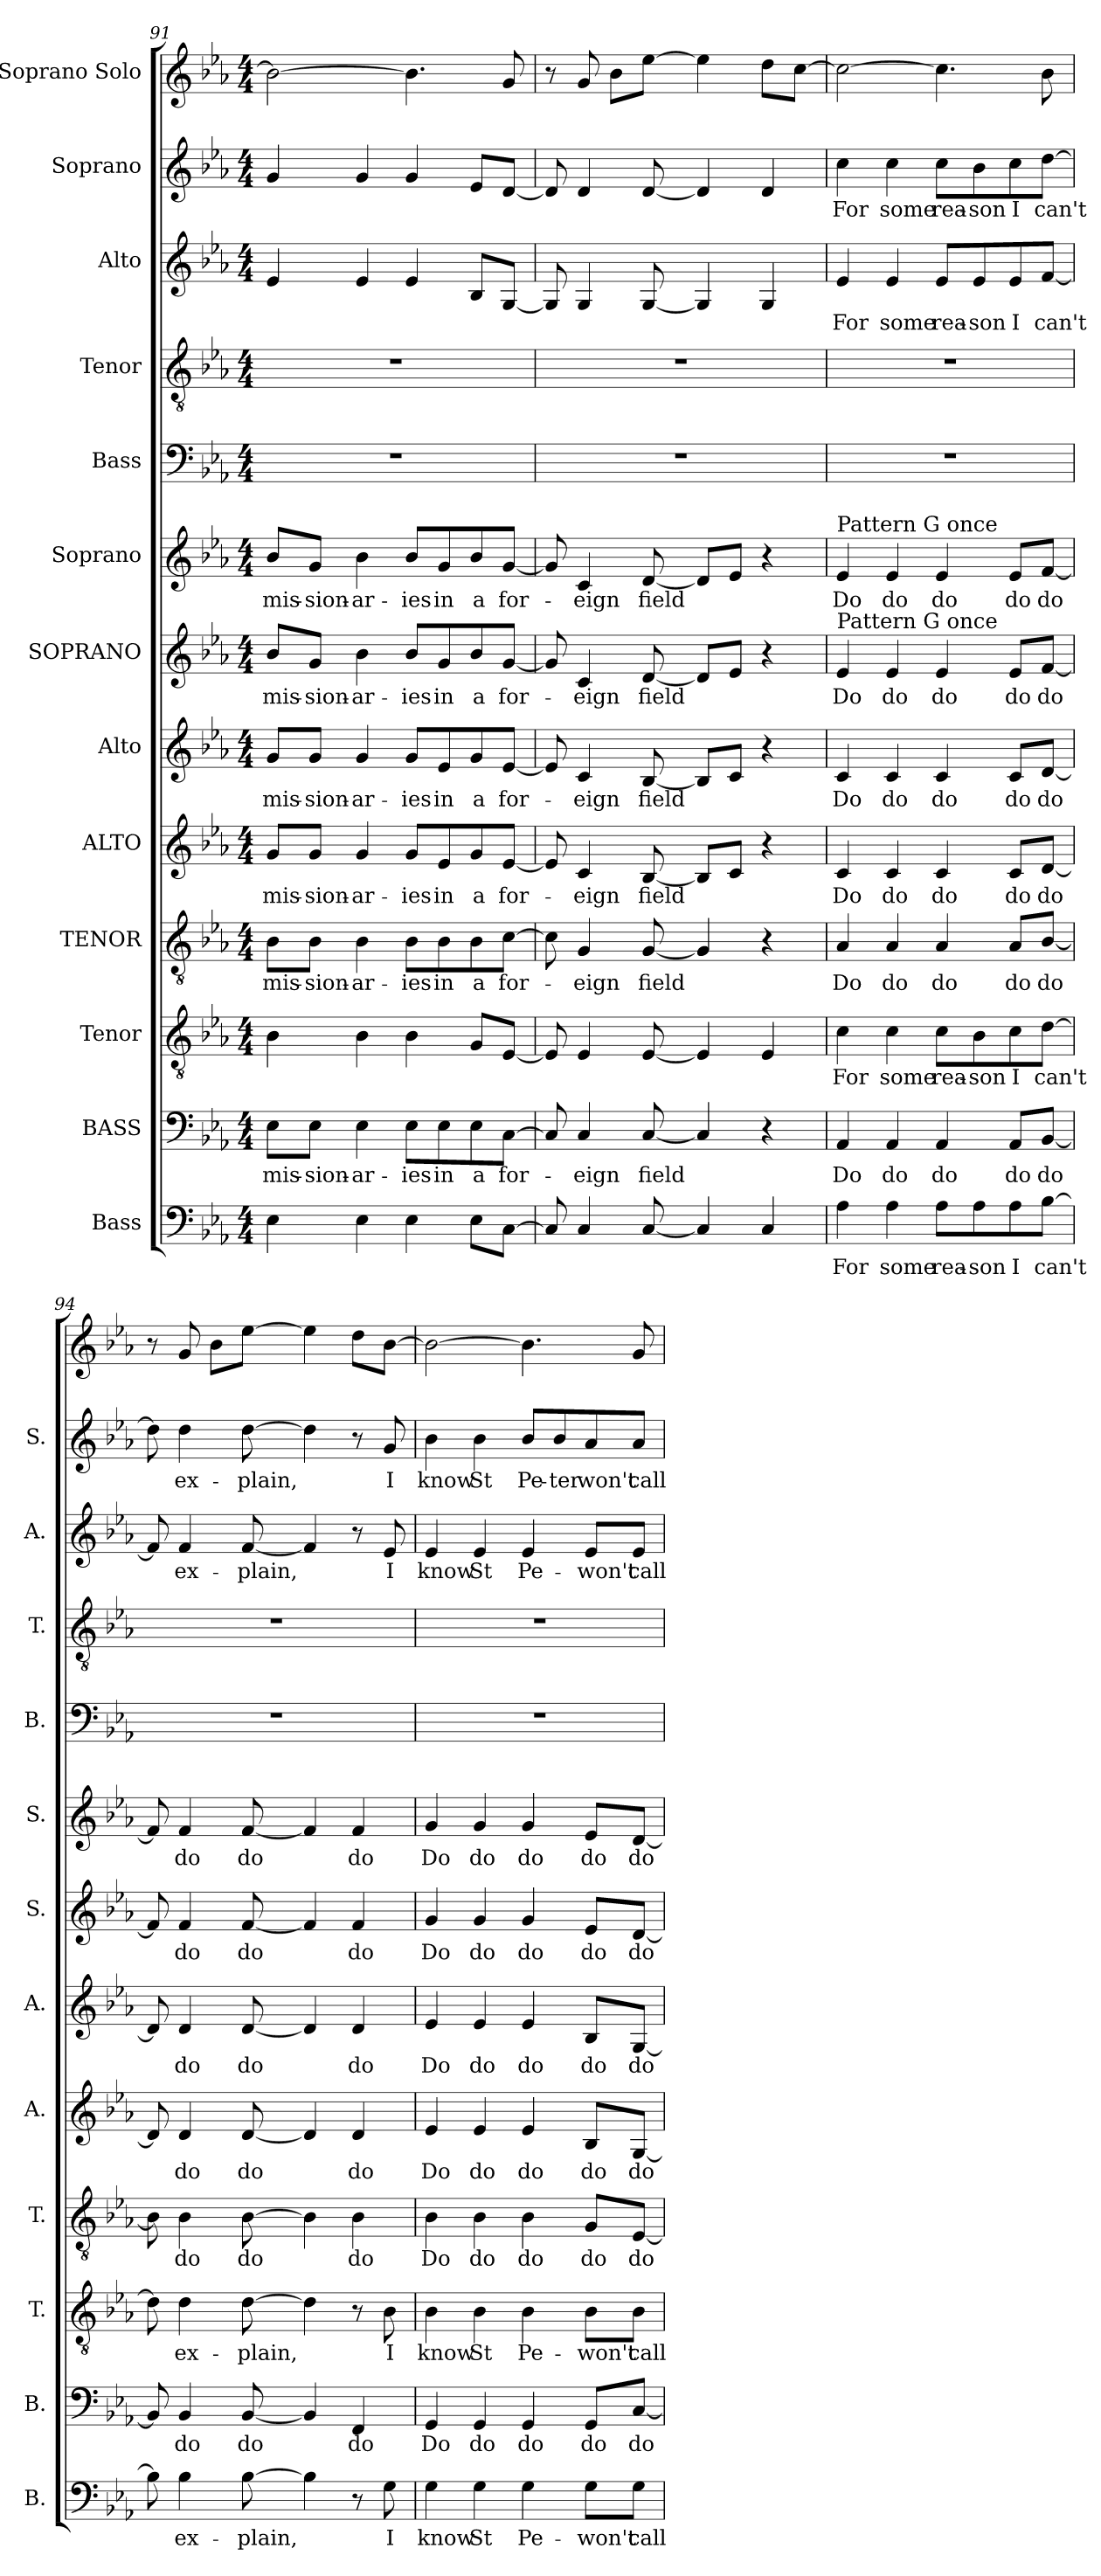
**kern	**text	**kern	**text	**kern	**text	**kern	**text	**kern	**text	**kern	**text	**kern	**text	**kern	**text	**kern	**kern	**kern	**text	**kern	**text	**kern
*part13	*part13	*part12	*part12	*part11	*part11	*part10	*part10	*part9	*part9	*part8	*part8	*part7	*part7	*part6	*part6	*part5	*part4	*part3	*part3	*part2	*part2	*part1
*staff13	*staff13	*staff12	*staff12	*staff11	*staff11	*staff10	*staff10	*staff9	*staff9	*staff8	*staff8	*staff7	*staff7	*staff6	*staff6	*staff5	*staff4	*staff3	*staff3	*staff2	*staff2	*staff1
*I"Bass	*	*I"BASS	*	*I"Tenor	*	*I"TENOR	*	*I"ALTO	*	*I"Alto	*	*I"SOPRANO	*	*I"Soprano	*	*I"Bass	*I"Tenor	*I"Alto	*	*I"Soprano	*	*I"Soprano Solo
*I'B.	*	*I'B.	*	*I'T.	*	*I'T.	*	*I'A.	*	*I'A.	*	*I'S.	*	*I'S.	*	*I'B.	*I'T.	*I'A.	*	*I'S.	*	*
!!LO:PB:g=z
*clefF4	*	*clefF4	*	*clefGv2	*	*clefGv2	*	*clefG2	*	*clefG2	*	*clefG2	*	*clefG2	*	*clefF4	*clefGv2	*clefG2	*	*clefG2	*	*clefG2
*	*	*	*	*ITrd7c12	*	*ITrd7c12	*	*	*	*	*	*	*	*	*	*	*ITrd7c12	*	*	*	*	*
*k[b-e-a-]	*	*k[b-e-a-]	*	*k[b-e-a-]	*	*k[b-e-a-]	*	*k[b-e-a-]	*	*k[b-e-a-]	*	*k[b-e-a-]	*	*k[b-e-a-]	*	*k[b-e-a-]	*k[b-e-a-]	*k[b-e-a-]	*	*k[b-e-a-]	*	*k[b-e-a-]
*M4/4	*	*M4/4	*	*M4/4	*	*M4/4	*	*M4/4	*	*M4/4	*	*M4/4	*	*M4/4	*	*M4/4	*M4/4	*M4/4	*	*M4/4	*	*M4/4
=91	=91	=91	=91	=91	=91	=91	=91	=91	=91	=91	=91	=91	=91	=91	=91	=91	=91	=91	=91	=91	=91	=91
4E-\	.	8E-\L	mis-	4BB-\	.	8BB-\L	mis-	8g/L	mis-	8g/L	mis-	8b-/L	mis-	8b-/L	mis-	1r	1r	4e-/	.	4g/	.	2b-\_
.	.	8E-\J	-sion-	.	.	8BB-\J	-sion-	8g/J	-sion-	8g/J	-sion-	8g/J	-sion-	8g/J	-sion-	.	.	.	.	.	.	.
4E-\	.	4E-\	-ar-	4BB-\	.	4BB-\	-ar-	4g/	-ar-	4g/	-ar-	4b-\	-ar-	4b-\	-ar-	.	.	4e-/	.	4g/	.	.
4E-\	.	8E-\L	-ies	4BB-\	.	8BB-\L	-ies	8g/L	-ies	8g/L	-ies	8b-/L	-ies	8b-/L	-ies	.	.	4e-/	.	4g/	.	4.b-\]
.	.	8E-\	in	.	.	8BB-\	in	8e-/	in	8e-/	in	8g/	in	8g/	in	.	.	.	.	.	.	.
8E-\L	.	8E-\	a	8GG/L	.	8BB-\	a	8g/	a	8g/	a	8b-/	a	8b-/	a	.	.	8B-/L	.	8e-/L	.	.
[8C\J	.	[8C\J	for-	[8EE-/J	.	[8C\J	for-	[8e-/J	for-	[8e-/J	for-	[8g/J	for-	[8g/J	for-	.	.	[8G/J	.	[8d/J	.	8g/
=92	=92	=92	=92	=92	=92	=92	=92	=92	=92	=92	=92	=92	=92	=92	=92	=92	=92	=92	=92	=92	=92	=92
8C/]	.	8C/]	.	8EE-/]	.	8C\]	.	8e-/]	.	8e-/]	.	8g/]	.	8g/]	.	1r	1r	8G/]	.	8d/]	.	8r
4C/	.	4C/	-eign	4EE-/	.	4GG/	-eign	4c/	-eign	4c/	-eign	4c/	-eign	4c/	-eign	.	.	4G/	.	4d/	.	8g/
.	.	.	.	.	.	.	.	.	.	.	.	.	.	.	.	.	.	.	.	.	.	8b-\L
[8C/	.	[8C/	field	[8EE-/	.	[8GG/	field	[8B-/	field	[8B-/	field	[8d/	field	[8d/	field	.	.	[8G/	.	[8d/	.	[8ee-\J
4C/]	.	4C/]	.	4EE-/]	.	4GG/]	.	8B-/L]	.	8B-/L]	.	8d/L]	.	8d/L]	.	.	.	4G/]	.	4d/]	.	4ee-\]
.	.	.	.	.	.	.	.	8c/J	.	8c/J	.	8e-/J	.	8e-/J	.	.	.	.	.	.	.	.
4C/	.	4r	.	4EE-/	.	4r	.	4r	.	4r	.	4r	.	4r	.	.	.	4G/	.	4d/	.	8dd\L
.	.	.	.	.	.	.	.	.	.	.	.	.	.	.	.	.	.	.	.	.	.	[8cc\J
=93	=93	=93	=93	=93	=93	=93	=93	=93	=93	=93	=93	=93	=93	=93	=93	=93	=93	=93	=93	=93	=93	=93
!	!	!	!	!	!	!	!	!	!	!	!	!	!	!LO:TX:a:t=Pattern G  once	!	!	!	!	!	!	!	!
!	!	!	!	!	!	!	!	!	!	!	!	!LO:TX:a:t=Pattern G  once	!	!	!	!	!	!	!	!	!	!
4A-\	For	4AA-/	Do	4C\	For	4AA-/	Do	4c/	Do	4c/	Do	4e-/	Do	4e-/	Do	1r	1r	4e-/	For	4cc\	For	2cc\_
4A-\	some	4AA-/	do	4C\	some	4AA-/	do	4c/	do	4c/	do	4e-/	do	4e-/	do	.	.	4e-/	some	4cc\	some	.
8A-\L	rea-	4AA-/	do	8C\L	rea-	4AA-/	do	4c/	do	4c/	do	4e-/	do	4e-/	do	.	.	8e-/L	rea-	8cc\L	rea-	4.cc\]
8A-\	-son	.	.	8BB-\	-son	.	.	.	.	.	.	.	.	.	.	.	.	8e-/	-son	8b-\	-son	.
8A-\	I	8AA-/L	do	8C\	I	8AA-/L	do	8c/L	do	8c/L	do	8e-/L	do	8e-/L	do	.	.	8e-/	I	8cc\	I	.
[8B-\J	can't	[8BB-/J	do	[8D\J	can't	[8BB-/J	do	[8d/J	do	[8d/J	do	[8f/J	do	[8f/J	do	.	.	[8f/J	can't	[8dd\J	can't	8b-\
=94	=94	=94	=94	=94	=94	=94	=94	=94	=94	=94	=94	=94	=94	=94	=94	=94	=94	=94	=94	=94	=94	=94
8B-\]	.	8BB-/]	.	8D\]	.	8BB-\]	.	8d/]	.	8d/]	.	8f/]	.	8f/]	.	1r	1r	8f/]	.	8dd\]	.	8r
4B-\	ex-	4BB-/	do	4D\	ex-	4BB-\	do	4d/	do	4d/	do	4f/	do	4f/	do	.	.	4f/	ex-	4dd\	ex-	8g/
.	.	.	.	.	.	.	.	.	.	.	.	.	.	.	.	.	.	.	.	.	.	8b-\L
[8B-\	-plain,	[8BB-/	do	[8D\	-plain,	[8BB-\	do	[8d/	do	[8d/	do	[8f/	do	[8f/	do	.	.	[8f/	-plain,	[8dd\	-plain,	[8ee-\J
4B-\]	.	4BB-/]	.	4D\]	.	4BB-\]	.	4d/]	.	4d/]	.	4f/]	.	4f/]	.	.	.	4f/]	.	4dd\]	.	4ee-\]
8r	.	4FF/	do	8r	.	4BB-\	do	4d/	do	4d/	do	4f/	do	4f/	do	.	.	8r	.	8r	.	8dd\L
8G\	I	.	.	8BB-\	I	.	.	.	.	.	.	.	.	.	.	.	.	8e-/	I	8g/	I	[8b-\J
=95	=95	=95	=95	=95	=95	=95	=95	=95	=95	=95	=95	=95	=95	=95	=95	=95	=95	=95	=95	=95	=95	=95
4G\	know	4GG/	Do	4BB-\	know	4BB-\	Do	4e-/	Do	4e-/	Do	4g/	Do	4g/	Do	1r	1r	4e-/	know	4b-\	know	2b-\_
4G\	St	4GG/	do	4BB-\	St	4BB-\	do	4e-/	do	4e-/	do	4g/	do	4g/	do	.	.	4e-/	St	4b-\	St	.
4G\	Pe-	4GG/	do	4BB-\	Pe-	4BB-\	do	4e-/	do	4e-/	do	4g/	do	4g/	do	.	.	4e-/	Pe-	8b-/L	Pe-	4.b-\]
.	.	.	.	.	.	.	.	.	.	.	.	.	.	.	.	.	.	.	.	8b-/	-ter	.
8G\L	won't	8GG/L	do	8BB-\L	won't	8GG/L	do	8B-/L	do	8B-/L	do	8e-/L	do	8e-/L	do	.	.	8e-/L	won't	8a-/	won't	.
8G\J	call	[8C/J	do	8BB-\J	call	[8EE-/J	do	[8G/J	do	[8G/J	do	[8d/J	do	[8d/J	do	.	.	8e-/J	call	8a-/J	call	8g/
=	=	=	=	=	=	=	=	=	=	=	=	=	=	=	=	=	=	=	=	=	=	=
*-	*-	*-	*-	*-	*-	*-	*-	*-	*-	*-	*-	*-	*-	*-	*-	*-	*-	*-	*-	*-	*-	*-
